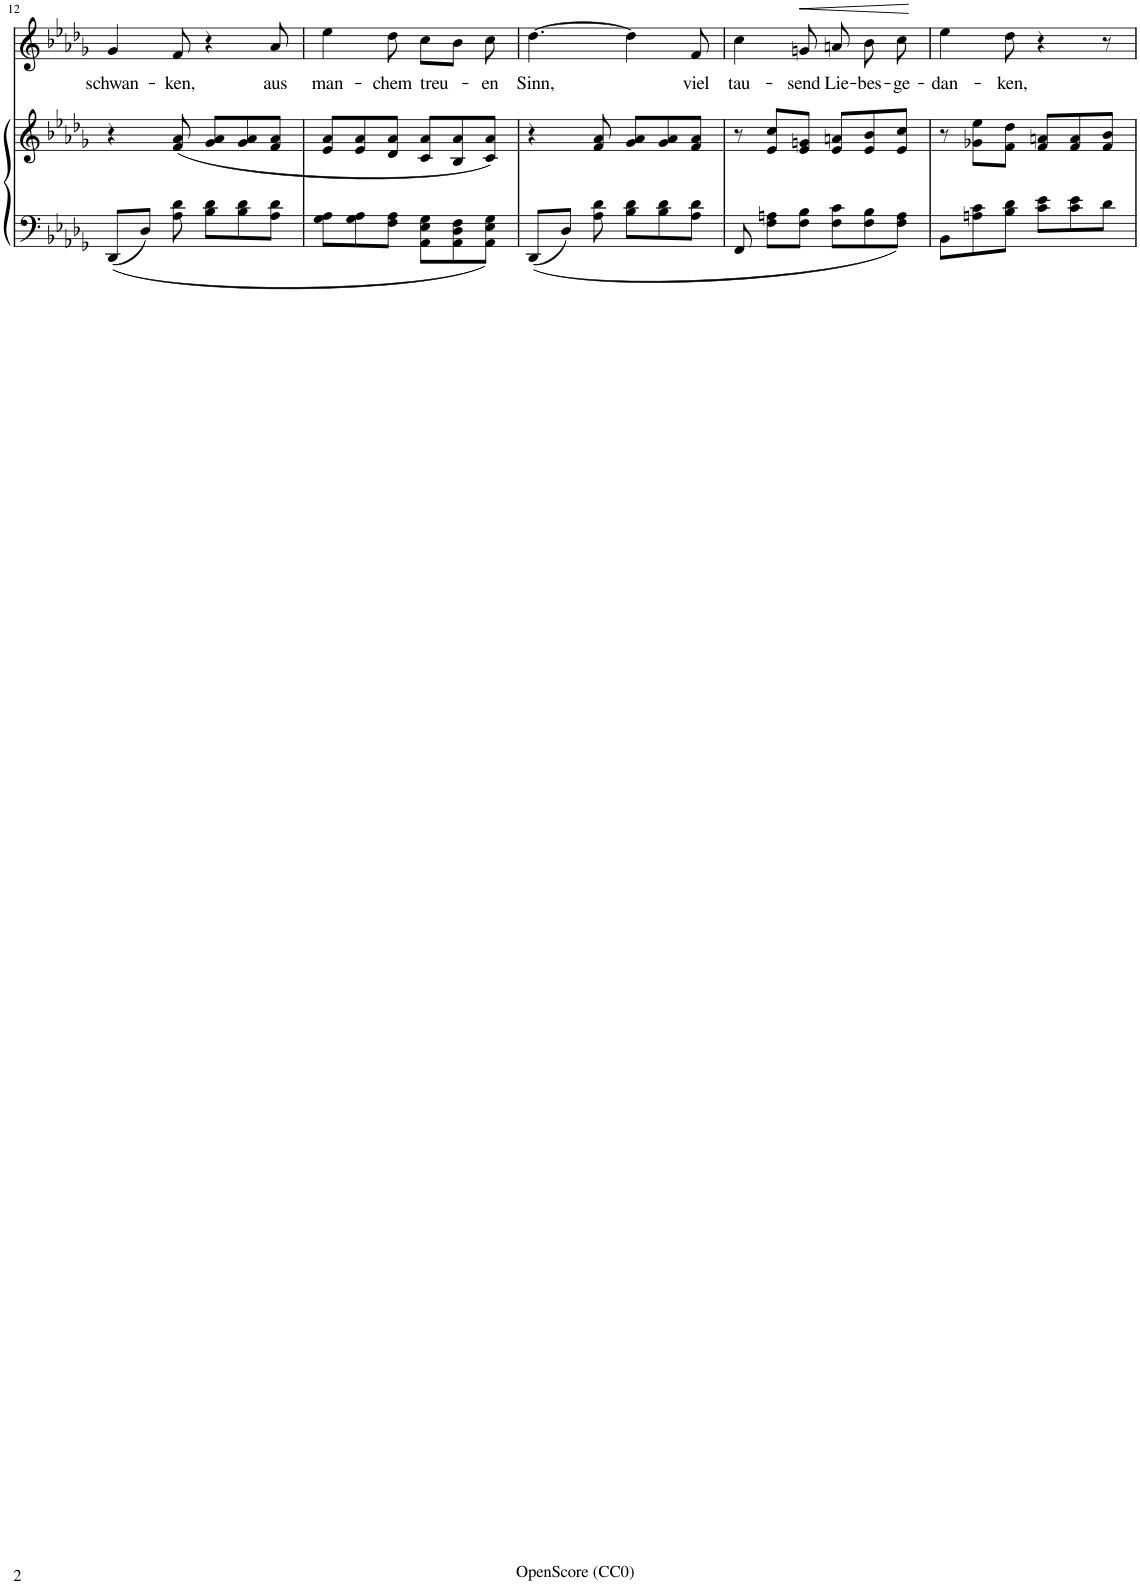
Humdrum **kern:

**kern	**kern	**kern	**text	**dynam
*part2	*part2	*part1	*part1	*part1
*staff3	*staff2	*staff1	*staff1	*staff1
*I"Piano	*	*I"Voice	*	*
*I'Pno	*	*	*	*
!!LO:PB:g=z
*clefF4	*clefG2	*clefG2	*	*
*k[b-e-a-d-g-]	*k[b-e-a-d-g-]	*k[b-e-a-d-g-]	*	*
*M6/8	*M6/8	*M6/8	*	*
=12	=12	=12	=12	=12
!	!	!	!LO:LY:b	!
8DD-/L	4r	4g-/	schwan-	.
8D-/J	.	.	.	.
!	!	!	!LO:LY:b	!
8A-\ 8d-\	(8f/ 8a-/	8f/	-ken,	.
8B-\ 8d-\L	8g-/ 8a-/L	4r	.	.
8B-\ 8d-\	8g-/ 8a-/	.	.	.
!	!	!	!LO:LY:b	!
8A-\ 8d-\J	8f/ 8a-/J	8a-/	aus	.
=13	=13	=13	=13	=13
!	!	!	!LO:LY:b	!
8G-\ 8A-\L	8e-/ 8a-/L	4ee-\	man-	.
8G-\ 8A-\	8e-/ 8a-/	.	.	.
!	!	!	!LO:LY:b	!
8F\ 8A-\J	8d-/ 8a-/J	8dd-\	-chem	.
!	!	!	!LO:LY:b	!
8AA-\ 8E-\ 8G-\L	8c/ 8a-/L	8cc\L	treu-	.
8AA-\ 8D-\ 8F\	8B-/ 8a-/	8b-\J	.	.
!	!	!	!LO:LY:b	!
8AA-\ 8E-\ 8G-\J	8c/ 8a-/J)	8cc\	-en	.
=14	=14	=14	=14	=14
!	!	!	!LO:LY:b	!
8DD-/L	4r	[4.dd-\	Sinn,	.
8D-/J	.	.	.	.
8A-\ 8d-\	8f/ 8a-/	.	.	.
8B-\ 8d-\L	8g-/ 8a-/L	4dd-\]	.	.
8B-\ 8d-\	8g-/ 8a-/	.	.	.
!	!	!	!LO:LY:b	!
8A-\ 8d-\J	8f/ 8a-/J	8f/	viel	.
=15	=15	=15	=15	=15
!	!	!	!LO:LY:b	!
8FF/	8r	4cc\	tau-	.
8F\ 8An\L	8e-/ 8cc/L	.	.	.
!	!	!	!LO:LY:b	!LO:HP:b
8F\ 8B-\J	8e-/ 8gn/J	8gn/	-send	<
!	!	!	!LO:LY:b	!
8F\ 8c\L	8e-/ 8an/L	8an/	Lie-	.
!	!	!	!LO:LY:b	!
8F\ 8B-\	8e-/ 8b-/	8b-\	-bes-	.
!	!	!	!LO:LY:b	!
8F\ 8A\J	8e-/ 8cc/J	8cc\	-ge-	.
.	.	.	.	[
=16	=16	=16	=16	=16
!	!	!	!LO:LY:b	!
8BB-\L	8r	4ee-\	-dan-	.
8An\ 8c\	8g-X\ 8ee-\L	.	.	.
!	!	!	!LO:LY:b	!
8B-\ 8d-\J	8f\ 8dd-\J	8dd-\	-ken,	.
8c\ 8e-\L	8f/ 8an/L	4r	.	.
8c\ 8e-\	8f/ 8a/	.	.	.
8d-\J	8f/ 8b-/J	8r	.	.
=	=	=	=	=
*-	*-	*-	*-	*-
